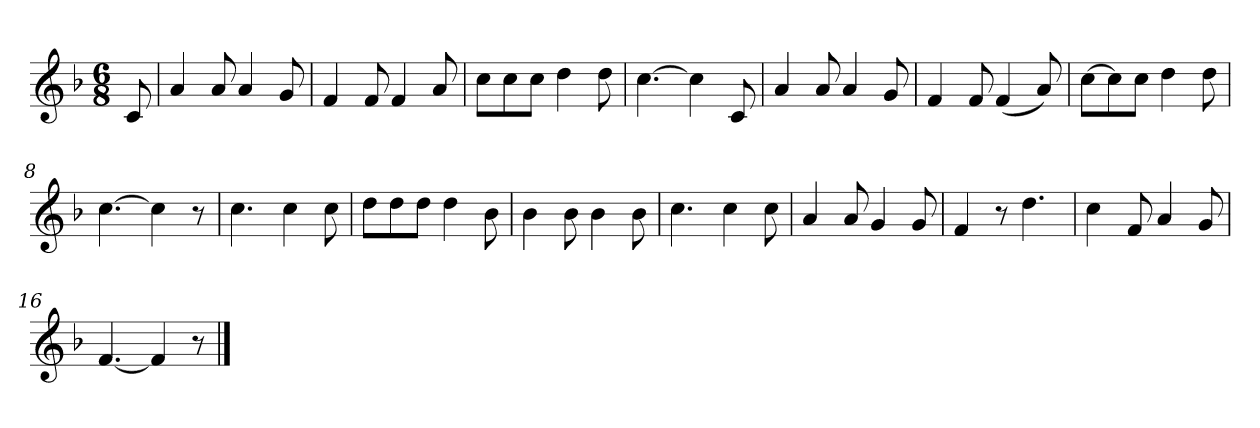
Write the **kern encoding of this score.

**kern
*part1
*staff1
*k[b-]
*M6/8
*MM120
=
8c
=1
4a
8a
4a
8g
=2
4f
8f
4f
8a
=3
8ccL
8cc
8ccJ
4dd
8dd
=4
[4.cc
4cc]
8c
=5
4a
8a
4a
8g
=6
4f
8f
(4f
8a)
=7
[8ccL
8cc]
8ccJ
4dd
8dd
=8
[4.cc
4cc]
8r
=9
4.cc
4cc
8cc
=10
8ddL
8dd
8ddJ
4dd
8b-
=11
4b-
8b-
4b-
8b-
=12
4.cc
4cc
8cc
=13
4a
8a
4g
8g
=14
4f
8r
4.dd
=15
4cc
8f
4a
8g
=16
[4.f
4f]
8r
==
*-
